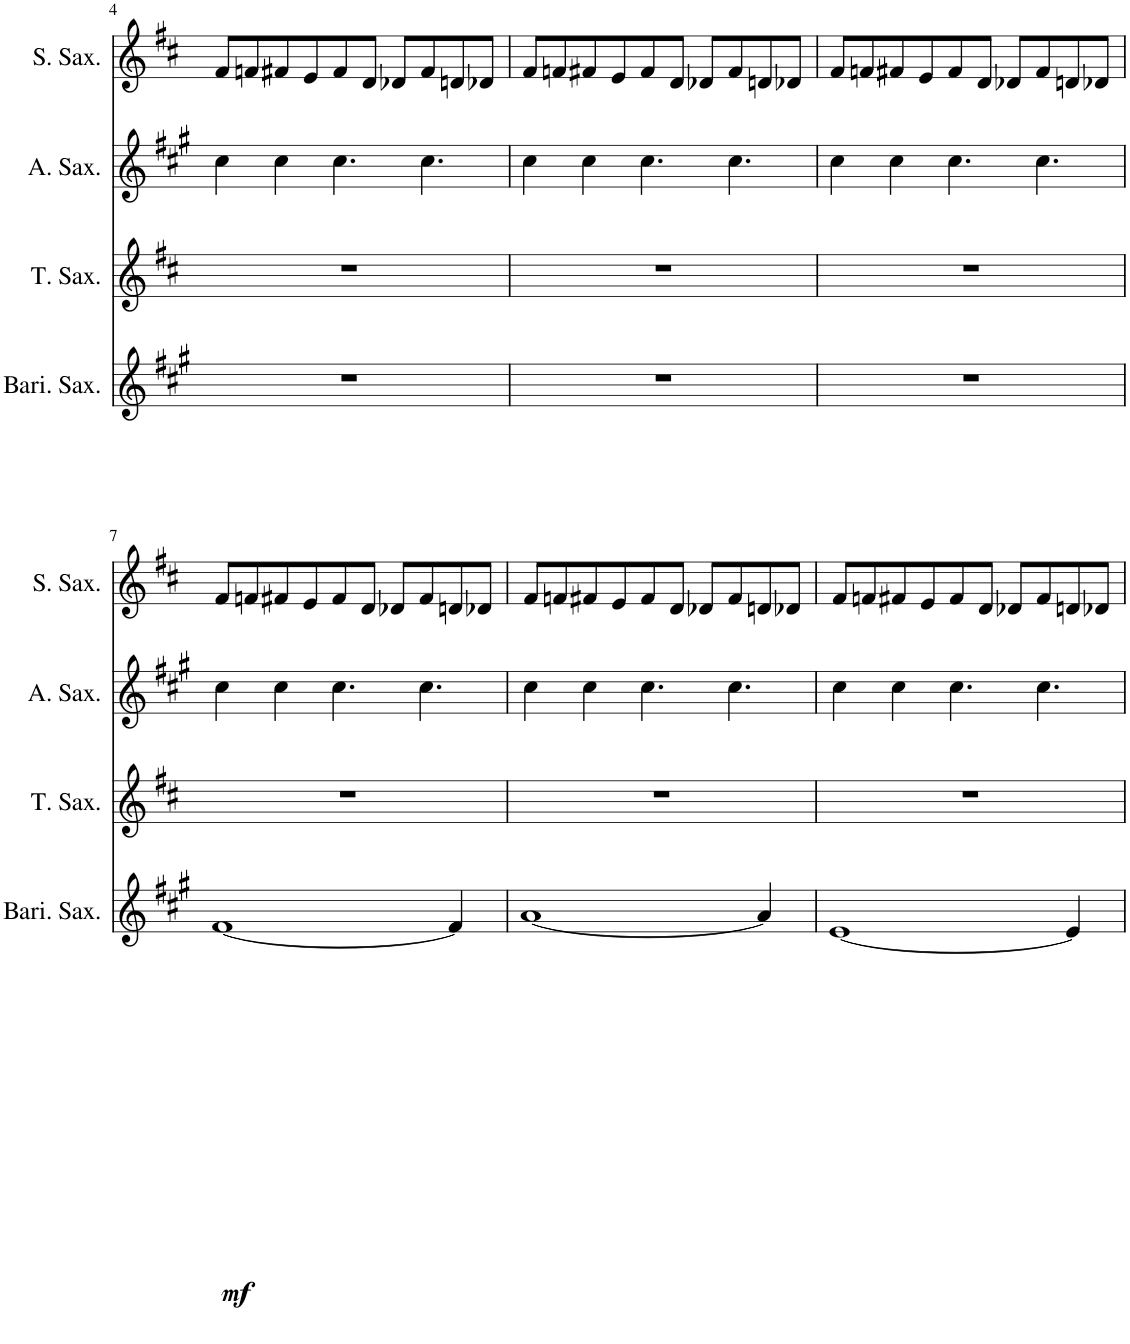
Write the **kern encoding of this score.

**kern	**dynam	**kern	**kern	**kern
*part4	*part4	*part3	*part2	*part1
*staff4	*staff4	*staff3	*staff2	*staff1
*I"Bari Sax (NOT JAREN)	*	*I"Tenor Saxophone	*I"Alto Saxophone	*I"Soprano Saxophone
*I'Bari. Sax.	*	*I'T. Sax.	*I'A. Sax.	*I'S. Sax.
!!LO:PB:g=z
*clefG2	*	*clefG2	*clefG2	*clefG2
*Trd12c21	*	*Trd8c14	*Trd5c9	*Trd1c2
*k[f#c#g#]	*	*k[f#c#]	*k[f#c#g#]	*k[f#c#]
*M5/4	*	*M5/4	*M5/4	*M5/4
=4	=4	=4	=4	=4
4%5r	.	4%5r	4cc#\	8f#/L
.	.	.	.	8fn/
.	.	.	4cc#\	8f#X/
.	.	.	.	8e/
.	.	.	4.cc#\	8f#/
.	.	.	.	8d/J
.	.	.	.	8d-X/L
.	.	.	4.cc#\	8f#/
.	.	.	.	8dn/
.	.	.	.	8d-X/J
=5	=5	=5	=5	=5
4%5r	.	4%5r	4cc#\	8f#/L
.	.	.	.	8fn/
.	.	.	4cc#\	8f#X/
.	.	.	.	8e/
.	.	.	4.cc#\	8f#/
.	.	.	.	8d/J
.	.	.	.	8d-X/L
.	.	.	4.cc#\	8f#/
.	.	.	.	8dn/
.	.	.	.	8d-X/J
=6	=6	=6	=6	=6
4%5r	.	4%5r	4cc#\	8f#/L
.	.	.	.	8fn/
.	.	.	4cc#\	8f#X/
.	.	.	.	8e/
.	.	.	4.cc#\	8f#/
.	.	.	.	8d/J
.	.	.	.	8d-X/L
.	.	.	4.cc#\	8f#/
.	.	.	.	8dn/
.	.	.	.	8d-X/J
!!LO:LB:g=z
=7	=7	=7	=7	=7
!	!LO:DY:b	!	!	!
[1f#	mf	4%5r	4cc#\	8f#/L
.	.	.	.	8fn/
.	.	.	4cc#\	8f#X/
.	.	.	.	8e/
.	.	.	4.cc#\	8f#/
.	.	.	.	8d/J
.	.	.	.	8d-X/L
.	.	.	4.cc#\	8f#/
4f#/]	.	.	.	8dn/
.	.	.	.	8d-X/J
=8	=8	=8	=8	=8
[1a	.	4%5r	4cc#\	8f#/L
.	.	.	.	8fn/
.	.	.	4cc#\	8f#X/
.	.	.	.	8e/
.	.	.	4.cc#\	8f#/
.	.	.	.	8d/J
.	.	.	.	8d-X/L
.	.	.	4.cc#\	8f#/
4a/]	.	.	.	8dn/
.	.	.	.	8d-X/J
=9	=9	=9	=9	=9
[1e	.	4%5r	4cc#\	8f#/L
.	.	.	.	8fn/
.	.	.	4cc#\	8f#X/
.	.	.	.	8e/
.	.	.	4.cc#\	8f#/
.	.	.	.	8d/J
.	.	.	.	8d-X/L
.	.	.	4.cc#\	8f#/
4e/]	.	.	.	8dn/
.	.	.	.	8d-X/J
=	=	=	=	=
*-	*-	*-	*-	*-
